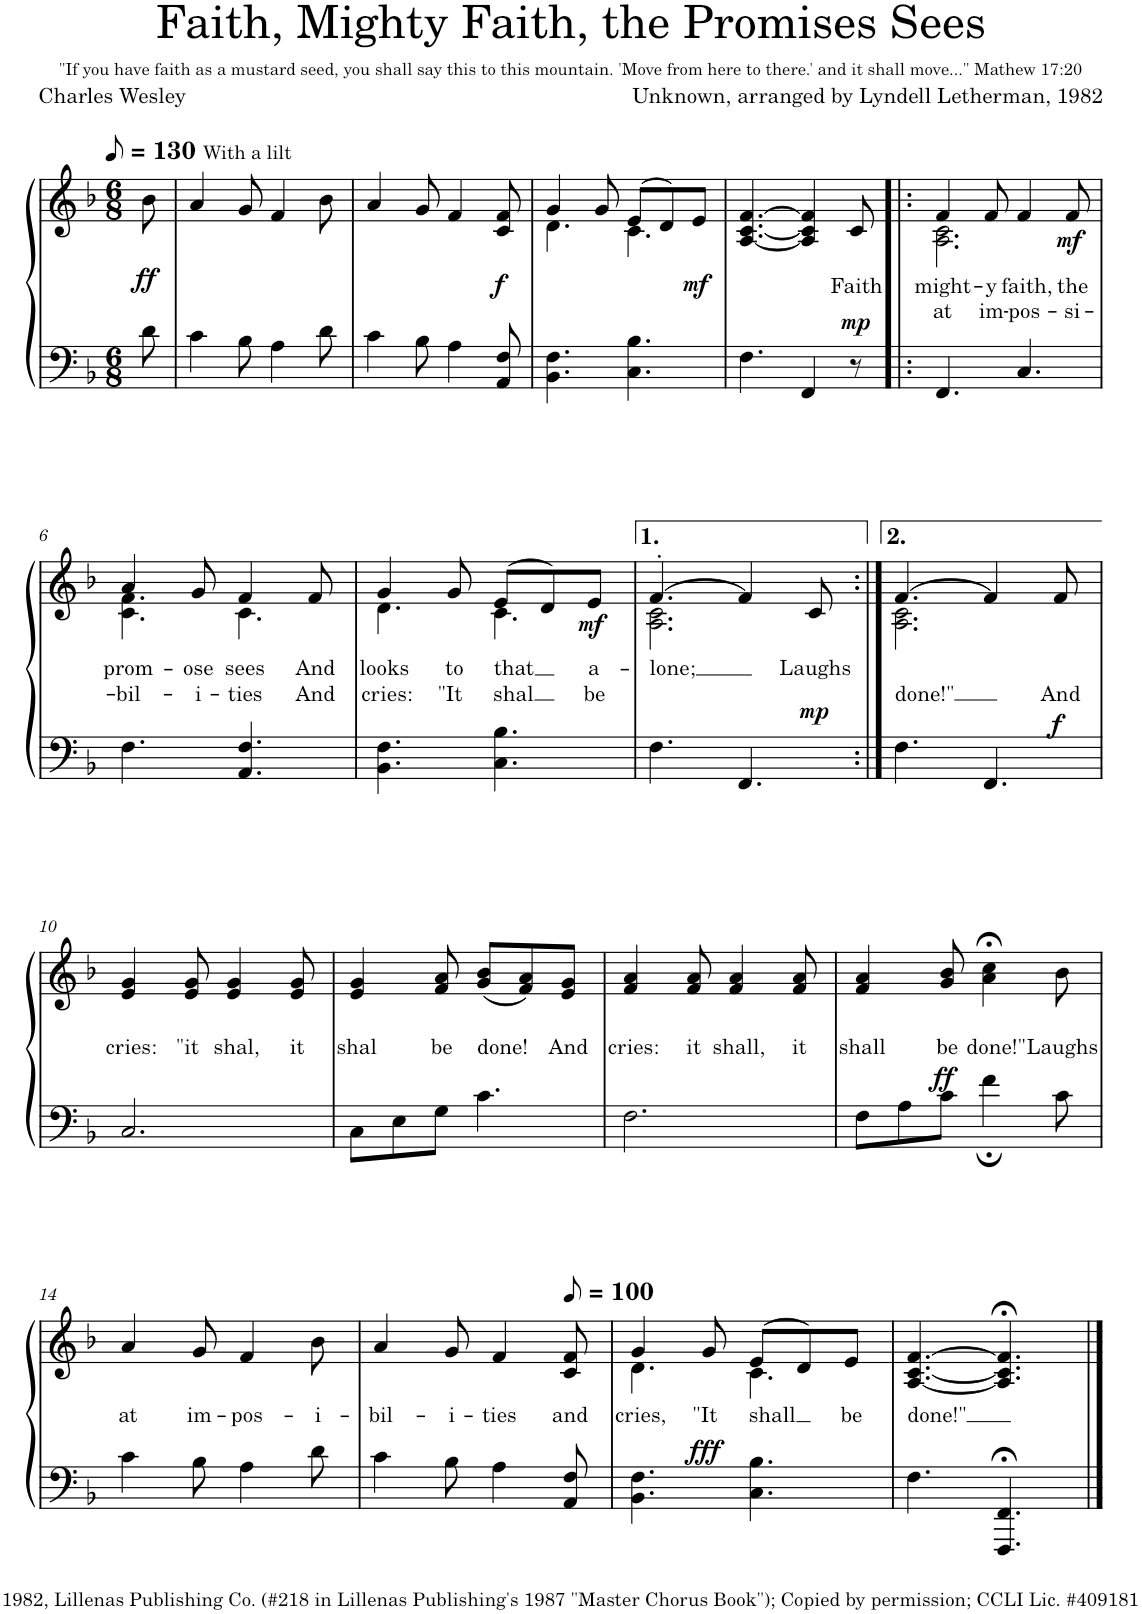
**kern	**kern	**text	**text	**dynam
*part1	*part1	*part1	*part1	*part1
*staff2	*staff1	*staff1	*staff1	*staff1/2
*I"Piano	*	*	*	*
*I'Pno.	*	*	*	*
*clefF4	*clefG2	*	*	*
*k[b-]	*k[b-]	*	*	*
*M6/8	*M6/8	*	*	*
*MM65	*MM65	*	*	*
=	=	=	=	=
!	!LO:TX:a:t=With a lilt	!	!	!
!	!	!	!	!LO:DY:b
8d\	8b-\	.	.	ff
=1	=1	=1	=1	=1
4c\	4a/	.	.	.
8B-\	8g/	.	.	.
4A\	4f/	.	.	.
8d\	8b-\	.	.	.
=2	=2	=2	=2	=2
4c\	4a/	.	.	.
8B-\	8g/	.	.	.
4A\	4f/	.	.	.
!	!	!	!	!LO:DY:b
8AA/ 8F/	8c/ 8f/	.	.	f
=3	=3	=3	=3	=3
*	*^	*	*	*
4.BB-\ 4.F\	4g/	4.d\	.	.	.
.	8g/	.	.	.	.
4.C\ 4.B-\	(8e/L	4.c\	.	.	.
.	8d/)	.	.	.	.
!	!	!	!	!	!LO:DY:b
.	8e/J	.	.	.	mf
*	*v	*v	*	*	*
=4	=4	=4	=4	=4
4.F\	[<4.A/ [<4.c/ [>4.f/	.	.	.
4FF/	4A/] 4c/] 4f/]	.	.	.
!	!	!LO:LY:b	!	!LO:DY:b
8r	8c/	Faith	.	mp
=5!|:	=5!|:	=5!|:	=5!|:	=5!|:
!	!	!LO:LY:b	!LO:LY:b	!
*	*^	*	*	*
4.FF/	4f/	2.A\ 2.c\	might-	at	.
!	!	!	!LO:LY:b	!LO:LY:b	!
.	8f/	.	-y	im-	.
!	!	!	!LO:LY:b	!LO:LY:b	!
4.C/	4f/	.	faith,	-pos-	.
!	!	!	!LO:LY:b	!LO:LY:b	!LO:DY:b
.	8f/	.	the	-si-	mf
!!LO:LB:g=z	!!
=6	=6	=6	=6	=6	=6
!	!	!	!LO:LY:b	!LO:LY:b	!
4.F\	4a/	4.c\ 4.f\	prom-	-bil-	.
!	!	!	!LO:LY:b	!LO:LY:b	!
.	8g/	.	-ose	-i-	.
!	!	!	!LO:LY:b	!LO:LY:b	!
4.AA/ 4.F/	4f/	4.c\	sees	-ties	.
!	!	!	!LO:LY:b	!LO:LY:b	!
.	8f/	.	And	And	.
=7	=7	=7	=7	=7	=7
!	!	!	!LO:LY:b	!LO:LY:b	!
4.BB-\ 4.F\	4g/	4.d\	looks	cries:	.
!	!	!	!LO:LY:b	!LO:LY:b	!
.	8g/	.	to	"It	.
!	!	!	!LO:LY:b	!LO:LY:b	!
4.C\ 4.B-\	(8e/L	4.c\	that	shal	.
.	8d/)	.	.	.	.
!	!	!	!LO:LY:b	!LO:LY:b	!LO:DY:b
.	8e/J	.	a-	be	mf
=8	=8	=8	=8	=8	=8
!	!	!	!LO:LY:b	!	!
4.F\	[>4.f'/	2.A\ 2.c\	-lone;	.	.
4.FF/	4f/]	.	.	.	.
!	!	!	!LO:LY:b	!	!LO:DY:b
.	8c/	.	Laughs	.	mp
=9:|!	=9:|!	=9:|!	=9:|!	=9:|!	=9:|!
!	!	!	!	!LO:LY:b	!
4.F\	[>4.f/	2.A\ 2.c\	.	done!"	.
4.FF/	4f/]	.	.	.	.
!	!	!	!	!LO:LY:b	!LO:DY:b
.	8f/	.	.	And	f
*	*v	*v	*	*	*
!!LO:LB:g=z
=10	=10	=10	=10	=10
!	!	!	!LO:LY:b	!
2.C/	4e/ 4g/	.	cries:	.
!	!	!	!LO:LY:b	!
.	8e/ 8g/	.	"it	.
!	!	!	!LO:LY:b	!
.	4e/ 4g/	.	shal,	.
!	!	!	!LO:LY:b	!
.	8e/ 8g/	.	it	.
=11	=11	=11	=11	=11
!	!	!	!LO:LY:b	!
8C\L	4e/ 4g/	.	shal	.
8E\	.	.	.	.
!	!	!	!LO:LY:b	!
8G\J	8f/ 8a/	.	be	.
!	!	!	!LO:LY:b	!
4.c\	(<8g/ 8b-/L	.	done!	.
.	8f/ 8a/)	.	.	.
!	!	!	!LO:LY:b	!
.	8e/ 8g/J	.	And	.
=12	=12	=12	=12	=12
!	!	!	!LO:LY:b	!
2.F\	4f/ 4a/	.	cries:	.
!	!	!	!LO:LY:b	!
.	8f/ 8a/	.	it	.
!	!	!	!LO:LY:b	!
.	4f/ 4a/	.	shall,	.
!	!	!	!LO:LY:b	!
.	8f/ 8a/	.	it	.
=13	=13	=13	=13	=13
!	!	!	!LO:LY:b	!
8F\L	4f/ 4a/	.	shall	.
8A\	.	.	.	.
!	!	!	!LO:LY:b	!LO:DY:b
8c\J	8g/ 8b-/	.	be	ff
!	!	!	!LO:LY:b	!
4f;\	4a\;< 4cc\;<	.	done!"	.
!	!	!	!LO:LY:b	!
8c\	8b-\	.	Laughs	.
!!LO:LB:g=z
=14	=14	=14	=14	=14
!	!	!	!LO:LY:b	!
4c\	4a/	.	at	.
!	!	!	!LO:LY:b	!
8B-\	8g/	.	im-	.
!	!	!	!LO:LY:b	!
4A\	4f/	.	-pos-	.
!	!	!	!LO:LY:b	!
8d\	8b-\	.	-i-	.
=15	=15	=15	=15	=15
!	!	!	!LO:LY:b	!
4c\	4a/	.	-bil-	.
!	!	!	!LO:LY:b	!
8B-\	8g/	.	-i-	.
!	!	!	!LO:LY:b	!
4A\	4f/	.	-ties	.
*	*MM50	*	*	*
!	!	!	!LO:LY:b	!
8AA/ 8F/	8c/ 8f/	.	and	.
=16	=16	=16	=16	=16
!	!	!	!LO:LY:b	!
*	*^	*	*	*
4.BB-\ 4.F\	4g/	4.d\	.	cries,	.
!	!	!	!	!LO:LY:b	!LO:DY:b
.	8g/	.	.	"It	fff
!	!	!	!	!LO:LY:b	!
4.C\ 4.B-\	(8e/L	4.c\	.	shall	.
.	8d/)	.	.	.	.
!	!	!	!	!LO:LY:b	!
.	8e/J	.	.	be	.
*	*v	*v	*	*	*
=17	=17	=17	=17	=17
!	!	!	!LO:LY:b	!
4.F\	[<4.A/ [<4.c/ [>4.f/	.	done!"	.
4.FFF/;< 4.FF/;<	4.A/];< 4.c/];< 4.f/];<	.	.	.
==	==	==	==	==
*-	*-	*-	*-	*-
